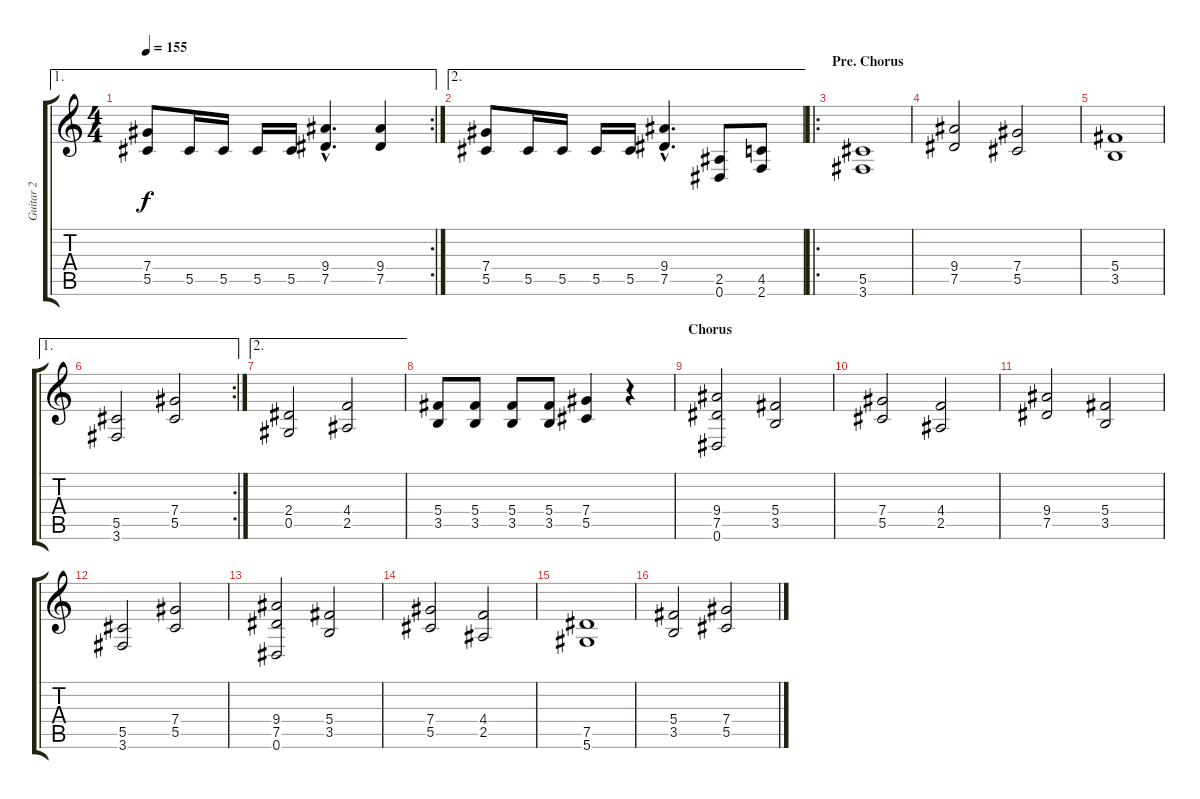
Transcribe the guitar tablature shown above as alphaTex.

\track ("Guitar 2" "Guitar 2") {instrument overdrivenguitar}
\staff {score tabs}
\tuning (Eb4 Bb3 Gb3 Db3 Ab2 Eb2) {hide}
\ae 1
\rc 2
\ts (4 4)
\tempo 155
\clef g2
\ks c
(7.4 5.5).8{dy f} 5.5.16 5.5.16 5.5.16 5.5.16 (9.4{hac} 7.5{hac}).4{d} (9.4 7.5).4 |
\ae 2
(7.4 5.5).8 5.5.16 5.5.16 5.5.16 5.5.16 (9.4{hac} 7.5{hac}).4{d} (2.5 0.6).8 (4.5 2.6).8 |
\ro
\section ("" "Pre. Chorus")
(5.5 3.6).1 |
(9.4 7.5).2 (7.4 5.5).2 |
(5.4 3.5).1 |
\ae 1
\rc 2
(5.5 3.6).2 (7.4 5.5).2 |
\ae 2
(2.4 0.5).2 (4.4 2.5).2 |
(5.4 3.5).8 (5.4 3.5).8 (5.4 3.5).8 (5.4 3.5).8 (7.4 5.5).4 r.4 |
\section ("" "Chorus")
(9.4 7.5 0.6).2 (5.4 3.5).2 |
(7.4 5.5).2 (4.4 2.5).2 |
(9.4 7.5).2 (5.4 3.5).2 |
(5.5 3.6).2 (7.4 5.5).2 |
(9.4 7.5 0.6).2 (5.4 3.5).2 |
(7.4 5.5).2 (4.4 2.5).2 |
(7.5 5.6).1 |
(5.4 3.5).2 (7.4 5.5).2
